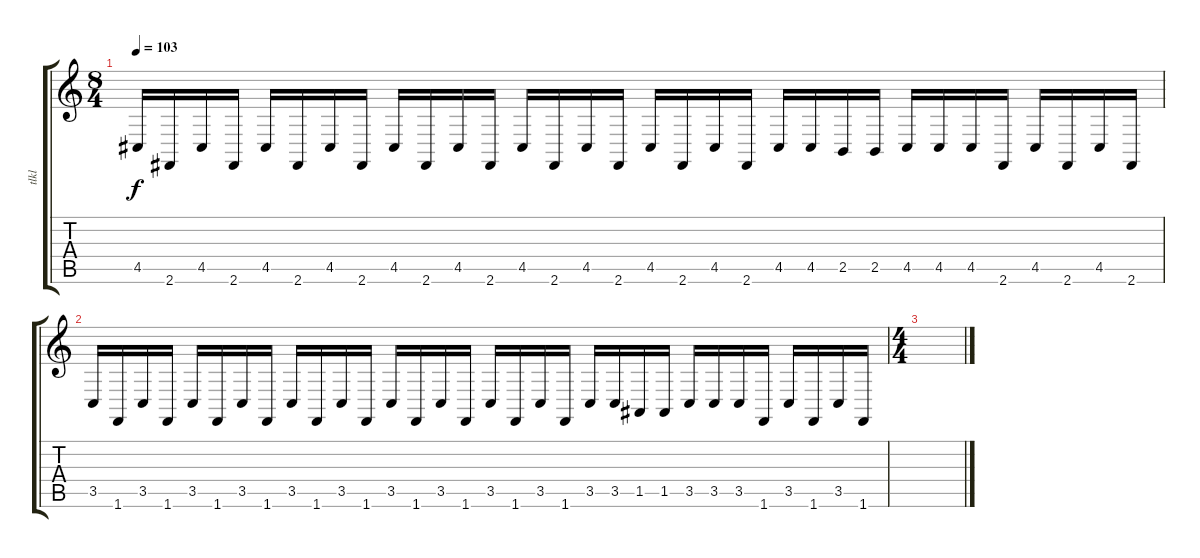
\track ("tlkl" "tlkl") {instrument timpani}
\staff {score tabs}
\tuning (E4 B3 G3 D3 A2 E2) {hide}
\ts (8 4)
\tempo 103
\clef g2
\ks c
4.5.16{dy f} 2.6.16 4.5.16 2.6.16 4.5.16 2.6.16 4.5.16 2.6.16 4.5.16 2.6.16 4.5.16 2.6.16 4.5.16 2.6.16 4.5.16 2.6.16 4.5.16 2.6.16 4.5.16 2.6.16 4.5.16 4.5.16 2.5.16 2.5.16 4.5.16 4.5.16 4.5.16 2.6.16 4.5.16 2.6.16 4.5.16 2.6.16 |
3.5.16{volume 0} 1.6.16 3.5.16 1.6.16 3.5.16 1.6.16 3.5.16 1.6.16 3.5.16 1.6.16 3.5.16 1.6.16 3.5.16 1.6.16 3.5.16 1.6.16 3.5.16 1.6.16 3.5.16 1.6.16 3.5.16 3.5.16 1.5.16 1.5.16 3.5.16 3.5.16 3.5.16 1.6.16 3.5.16 1.6.16 3.5.16 1.6.16 |
\ts (4 4)
